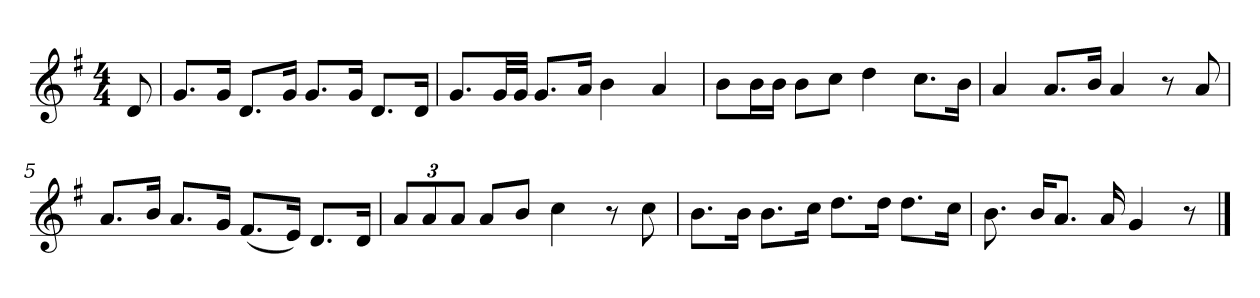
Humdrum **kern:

**kern
*part1
*staff1
*k[f#]
*M4/4
*MM120
=
8d
=1
8.gL
16gJk
8.dL
16gJk
8.gL
16gJk
8.dL
16dJk
=2
8.gL
32gLL
32gJJJ
8.gL
16aJk
4b
4a
=3
8bL
16bL
16bJJ
8bL
8ccJ
4dd
8.ccL
16bJk
=4
4a
8.aL
16bJk
4a
8r
8a
=5
8.aL
16bJk
8.aL
16gJk
(8.f#L
16eJk)
8.dL
16dJk
=6
12aL
12a
12aJ
8aL
8bJ
4cc
8r
8cc
=7
8.bL
16bJk
8.bL
16ccJk
8.ddL
16ddJk
8.ddL
16ccJk
=8
8.b
16bKL
8.aJ
16a
4g
8r
==
*-
